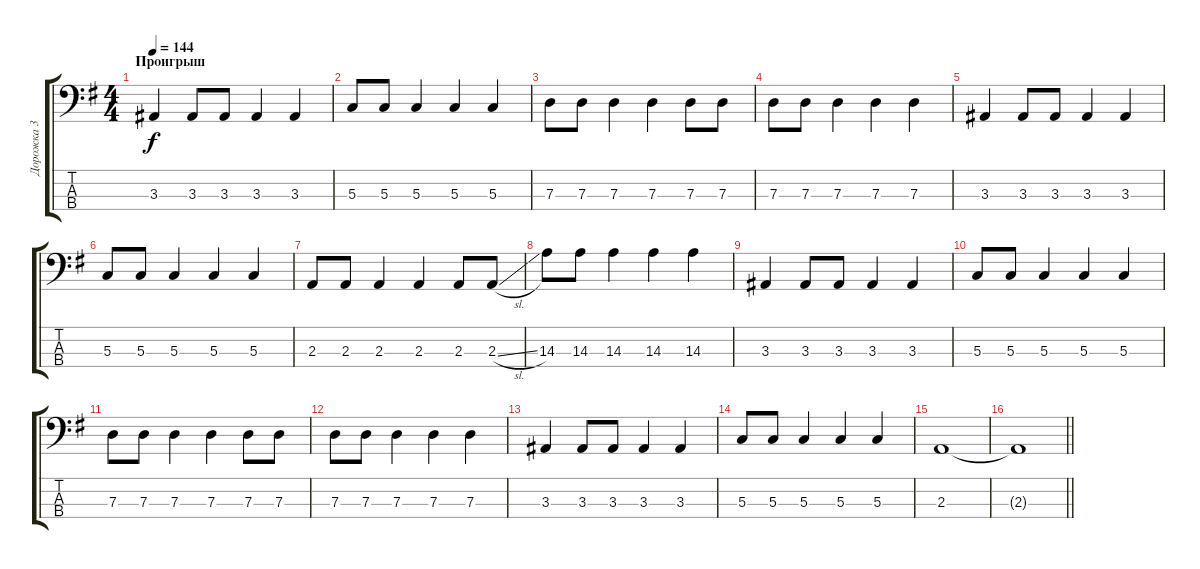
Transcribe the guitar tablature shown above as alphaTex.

\track ("Дорожка 3" "Дорожка 3") {instrument electricbassfinger}
\staff {score tabs}
\tuning (F2 C2 G1 D1) {hide}
\ts (4 4)
\section ("" "Проигрыш")
\tempo 144
\clef f4
\ks g
3.3.4{dy f} 3.3.8 3.3.8 3.3.4 3.3.4 |
5.3.8 5.3.8 5.3.4 5.3.4 5.3.4 |
7.3.8 7.3.8 7.3.4 7.3.4 7.3.8 7.3.8 |
7.3.8 7.3.8 7.3.4 7.3.4 7.3.4 |
3.3.4 3.3.8 3.3.8 3.3.4 3.3.4 |
5.3.8 5.3.8 5.3.4 5.3.4 5.3.4 |
2.3.8 2.3.8 2.3.4 2.3.4 2.3.8 2.3{sl}.8 |
14.3.8 14.3.8 14.3.4 14.3.4 14.3.4 |
3.3.4 3.3.8 3.3.8 3.3.4 3.3.4 |
5.3.8 5.3.8 5.3.4 5.3.4 5.3.4 |
7.3.8 7.3.8 7.3.4 7.3.4 7.3.8 7.3.8 |
7.3.8 7.3.8 7.3.4 7.3.4 7.3.4 |
3.3.4 3.3.8 3.3.8 3.3.4 3.3.4 |
5.3.8 5.3.8 5.3.4 5.3.4 5.3.4 |
2.3.1 |
\barLineRight lightlight
2.3{t}.1
